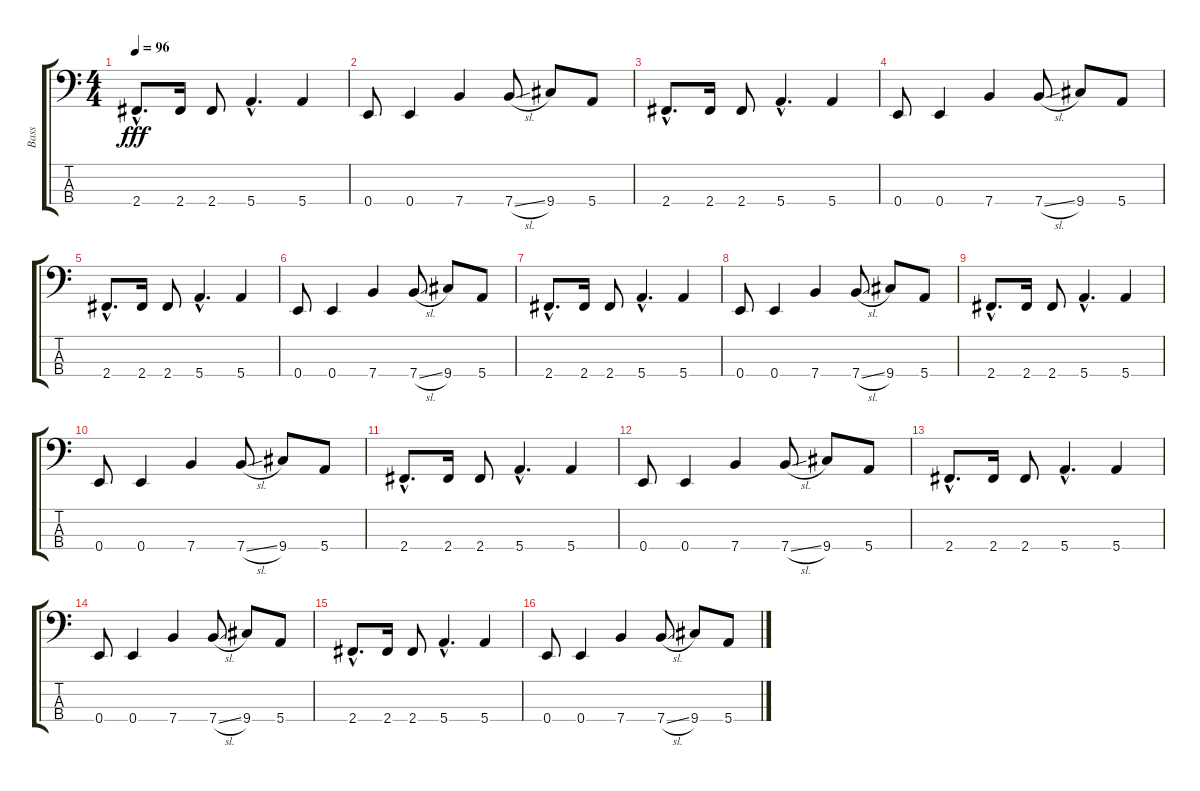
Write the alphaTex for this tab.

\track ("Bass" "Bass") {instrument electricbassfinger}
\staff {score tabs}
\tuning (G2 D2 A1 E1) {hide}
\ts (4 4)
\tempo 96
\clef f4
\ks c
2.4{hac}.8{d dy fff instrument electricbassfinger} 2.4.16 2.4.8 5.4{hac}.4{d} 5.4.4 |
0.4.8 0.4.4 7.4.4 7.4{sl}.8 9.4.8 5.4.8 |
2.4{hac}.8{d} 2.4.16 2.4.8 5.4{hac}.4{d} 5.4.4 |
0.4.8 0.4.4 7.4.4 7.4{sl}.8 9.4.8 5.4.8 |
2.4{hac}.8{d} 2.4.16 2.4.8 5.4{hac}.4{d} 5.4.4 |
0.4.8 0.4.4 7.4.4 7.4{sl}.8 9.4.8 5.4.8 |
2.4{hac}.8{d} 2.4.16 2.4.8 5.4{hac}.4{d} 5.4.4 |
0.4.8 0.4.4 7.4.4 7.4{sl}.8 9.4.8 5.4.8 |
2.4{hac}.8{d} 2.4.16 2.4.8 5.4{hac}.4{d} 5.4.4 |
0.4.8 0.4.4 7.4.4 7.4{sl}.8 9.4.8 5.4.8 |
2.4{hac}.8{d} 2.4.16 2.4.8 5.4{hac}.4{d} 5.4.4 |
0.4.8 0.4.4 7.4.4 7.4{sl}.8 9.4.8 5.4.8 |
2.4{hac}.8{d} 2.4.16 2.4.8 5.4{hac}.4{d} 5.4.4 |
0.4.8 0.4.4 7.4.4 7.4{sl}.8 9.4.8 5.4.8 |
2.4{hac}.8{d} 2.4.16 2.4.8 5.4{hac}.4{d} 5.4.4 |
0.4.8 0.4.4 7.4.4 7.4{sl}.8 9.4.8 5.4.8
